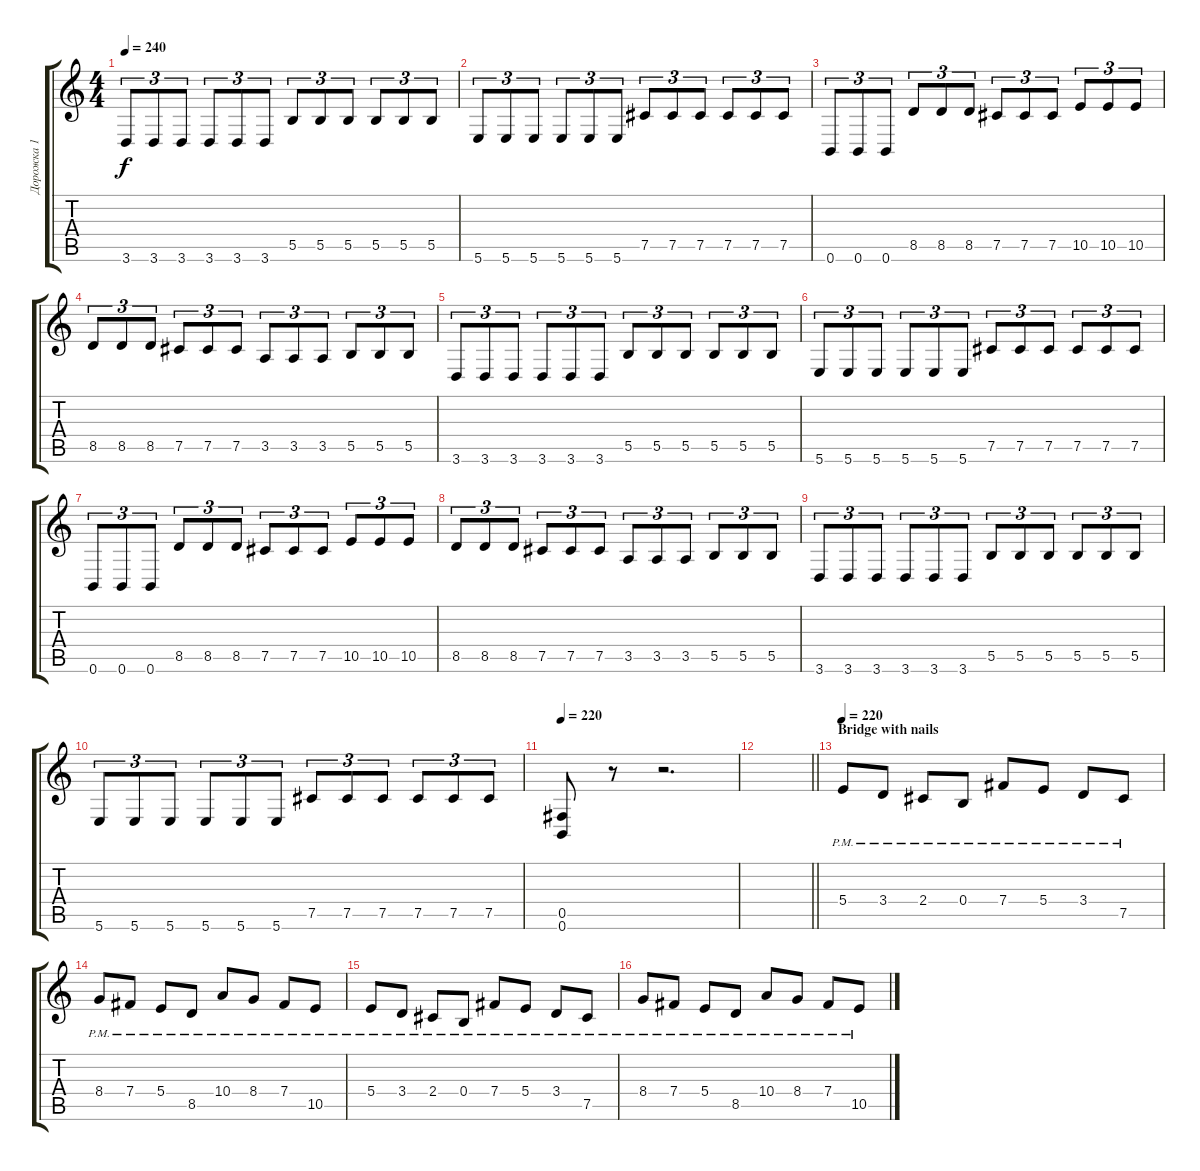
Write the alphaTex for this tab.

\track ("Дорожка 1" "Дорожка 1") {instrument distortionguitar}
\staff {score tabs}
\tuning (Db4 Ab3 E3 B2 Gb2 B1) {hide}
\ts (4 4)
\tempo 240
\clef g2
\ks c
3.6.8{tu (3 2) dy f} 3.6.8{tu (3 2)} 3.6.8{tu (3 2)} 3.6.8{tu (3 2)} 3.6.8{tu (3 2)} 3.6.8{tu (3 2)} 5.5.8{tu (3 2)} 5.5.8{tu (3 2)} 5.5.8{tu (3 2)} 5.5.8{tu (3 2)} 5.5.8{tu (3 2)} 5.5.8{tu (3 2)} |
5.6.8{tu (3 2)} 5.6.8{tu (3 2)} 5.6.8{tu (3 2)} 5.6.8{tu (3 2)} 5.6.8{tu (3 2)} 5.6.8{tu (3 2)} 7.5.8{tu (3 2)} 7.5.8{tu (3 2)} 7.5.8{tu (3 2)} 7.5.8{tu (3 2)} 7.5.8{tu (3 2)} 7.5.8{tu (3 2)} |
0.6.8{tu (3 2)} 0.6.8{tu (3 2)} 0.6.8{tu (3 2)} 8.5.8{tu (3 2)} 8.5.8{tu (3 2)} 8.5.8{tu (3 2)} 7.5.8{tu (3 2)} 7.5.8{tu (3 2)} 7.5.8{tu (3 2)} 10.5.8{tu (3 2)} 10.5.8{tu (3 2)} 10.5.8{tu (3 2)} |
8.5.8{tu (3 2)} 8.5.8{tu (3 2)} 8.5.8{tu (3 2)} 7.5.8{tu (3 2)} 7.5.8{tu (3 2)} 7.5.8{tu (3 2)} 3.5.8{tu (3 2)} 3.5.8{tu (3 2)} 3.5.8{tu (3 2)} 5.5.8{tu (3 2)} 5.5.8{tu (3 2)} 5.5.8{tu (3 2)} |
3.6.8{tu (3 2)} 3.6.8{tu (3 2)} 3.6.8{tu (3 2)} 3.6.8{tu (3 2)} 3.6.8{tu (3 2)} 3.6.8{tu (3 2)} 5.5.8{tu (3 2)} 5.5.8{tu (3 2)} 5.5.8{tu (3 2)} 5.5.8{tu (3 2)} 5.5.8{tu (3 2)} 5.5.8{tu (3 2)} |
5.6.8{tu (3 2)} 5.6.8{tu (3 2)} 5.6.8{tu (3 2)} 5.6.8{tu (3 2)} 5.6.8{tu (3 2)} 5.6.8{tu (3 2)} 7.5.8{tu (3 2)} 7.5.8{tu (3 2)} 7.5.8{tu (3 2)} 7.5.8{tu (3 2)} 7.5.8{tu (3 2)} 7.5.8{tu (3 2)} |
0.6.8{tu (3 2)} 0.6.8{tu (3 2)} 0.6.8{tu (3 2)} 8.5.8{tu (3 2)} 8.5.8{tu (3 2)} 8.5.8{tu (3 2)} 7.5.8{tu (3 2)} 7.5.8{tu (3 2)} 7.5.8{tu (3 2)} 10.5.8{tu (3 2)} 10.5.8{tu (3 2)} 10.5.8{tu (3 2)} |
8.5.8{tu (3 2)} 8.5.8{tu (3 2)} 8.5.8{tu (3 2)} 7.5.8{tu (3 2)} 7.5.8{tu (3 2)} 7.5.8{tu (3 2)} 3.5.8{tu (3 2)} 3.5.8{tu (3 2)} 3.5.8{tu (3 2)} 5.5.8{tu (3 2)} 5.5.8{tu (3 2)} 5.5.8{tu (3 2)} |
3.6.8{tu (3 2)} 3.6.8{tu (3 2)} 3.6.8{tu (3 2)} 3.6.8{tu (3 2)} 3.6.8{tu (3 2)} 3.6.8{tu (3 2)} 5.5.8{tu (3 2)} 5.5.8{tu (3 2)} 5.5.8{tu (3 2)} 5.5.8{tu (3 2)} 5.5.8{tu (3 2)} 5.5.8{tu (3 2)} |
5.6.8{tu (3 2)} 5.6.8{tu (3 2)} 5.6.8{tu (3 2)} 5.6.8{tu (3 2)} 5.6.8{tu (3 2)} 5.6.8{tu (3 2)} 7.5.8{tu (3 2)} 7.5.8{tu (3 2)} 7.5.8{tu (3 2)} 7.5.8{tu (3 2)} 7.5.8{tu (3 2)} 7.5.8{tu (3 2)} |
\tempo 220
(0.5 0.6).8 r.8 r.2{d} |
\barLineRight lightlight
|
\section ("" "Bridge with nails")
\tempo 220
5.4{pm}.8 3.4{pm}.8 2.4{pm}.8 0.4{pm}.8 7.4{pm}.8 5.4{pm}.8 3.4{pm}.8 7.5{pm}.8 |
8.4{pm}.8 7.4{pm}.8 5.4{pm}.8 8.5{pm}.8 10.4{pm}.8 8.4{pm}.8 7.4{pm}.8 10.5{pm}.8 |
5.4{pm}.8 3.4{pm}.8 2.4{pm}.8 0.4{pm}.8 7.4{pm}.8 5.4{pm}.8 3.4{pm}.8 7.5{pm}.8 |
8.4{pm}.8 7.4{pm}.8 5.4{pm}.8 8.5{pm}.8 10.4{pm}.8 8.4{pm}.8 7.4{pm}.8 10.5{pm}.8
